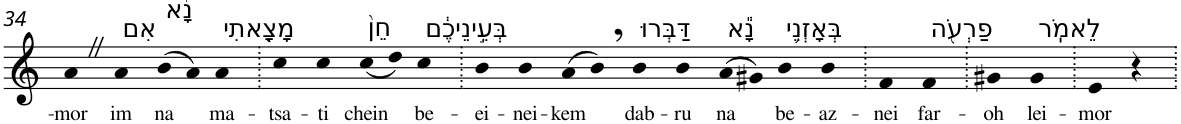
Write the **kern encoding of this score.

**kern	**text
*part1	*part1
*staff1	*staff1
*I"Piano	*
*I'Pno	*
!!LO:PB:g=z
*clefG2	*
*k[]	*
=34	=34
!	!LO:LY:b
4aZ	-mor
!LO:TX:a:t=אִם	!
!	!LO:LY:b
4a	im
!LO:TX:a:t=נָ֨א	!
!	!LO:LY:b
(>8b	na
8a)	.
!LO:TX:a:t=מָצָ֤אתִי	!
!	!LO:LY:b
4a	ma-
=35.	=35.
!	!LO:LY:b
4cc	-tsa-
!	!LO:LY:b
4cc	-ti
!LO:TX:a:t=חֵן֙	!
!	!LO:LY:b
(<8cc	chein
8dd)	.
!LO:TX:a:t=בְּעֵ֣ינֵיכֶ֔ם	!
!	!LO:LY:b
4cc	be-
=36.	=36.
!	!LO:LY:b
4b	-ei-
!	!LO:LY:b
4b	-nei-
!	!LO:LY:b
(>8a	-kem
8b,)	.
!LO:TX:a:t=דַּבְּרוּ	!
!	!LO:LY:b
4b	dab-
!	!LO:LY:b
4b	-ru
!LO:TX:a:t=נָ֕א	!
!	!LO:LY:b
(>8a	na
8g#X)	.
!LO:TX:a:t=בְּאָזְנֵ֥י	!
!	!LO:LY:b
4b	be-
!	!LO:LY:b
4b	-az-
=37.	=37.
!	!LO:LY:b
4f	-nei
!LO:TX:a:t=פַרְעֹ֖ה	!
!	!LO:LY:b
4f	far-
=38.	=38.
!	!LO:LY:b
4g#X	-oh
!LO:TX:a:t=לֵאמֹֽר	!
!	!LO:LY:b
4g#	lei-
=39.	=39.
!	!LO:LY:b
4e	-mor
4r	.
=.	=.
*-	*-
